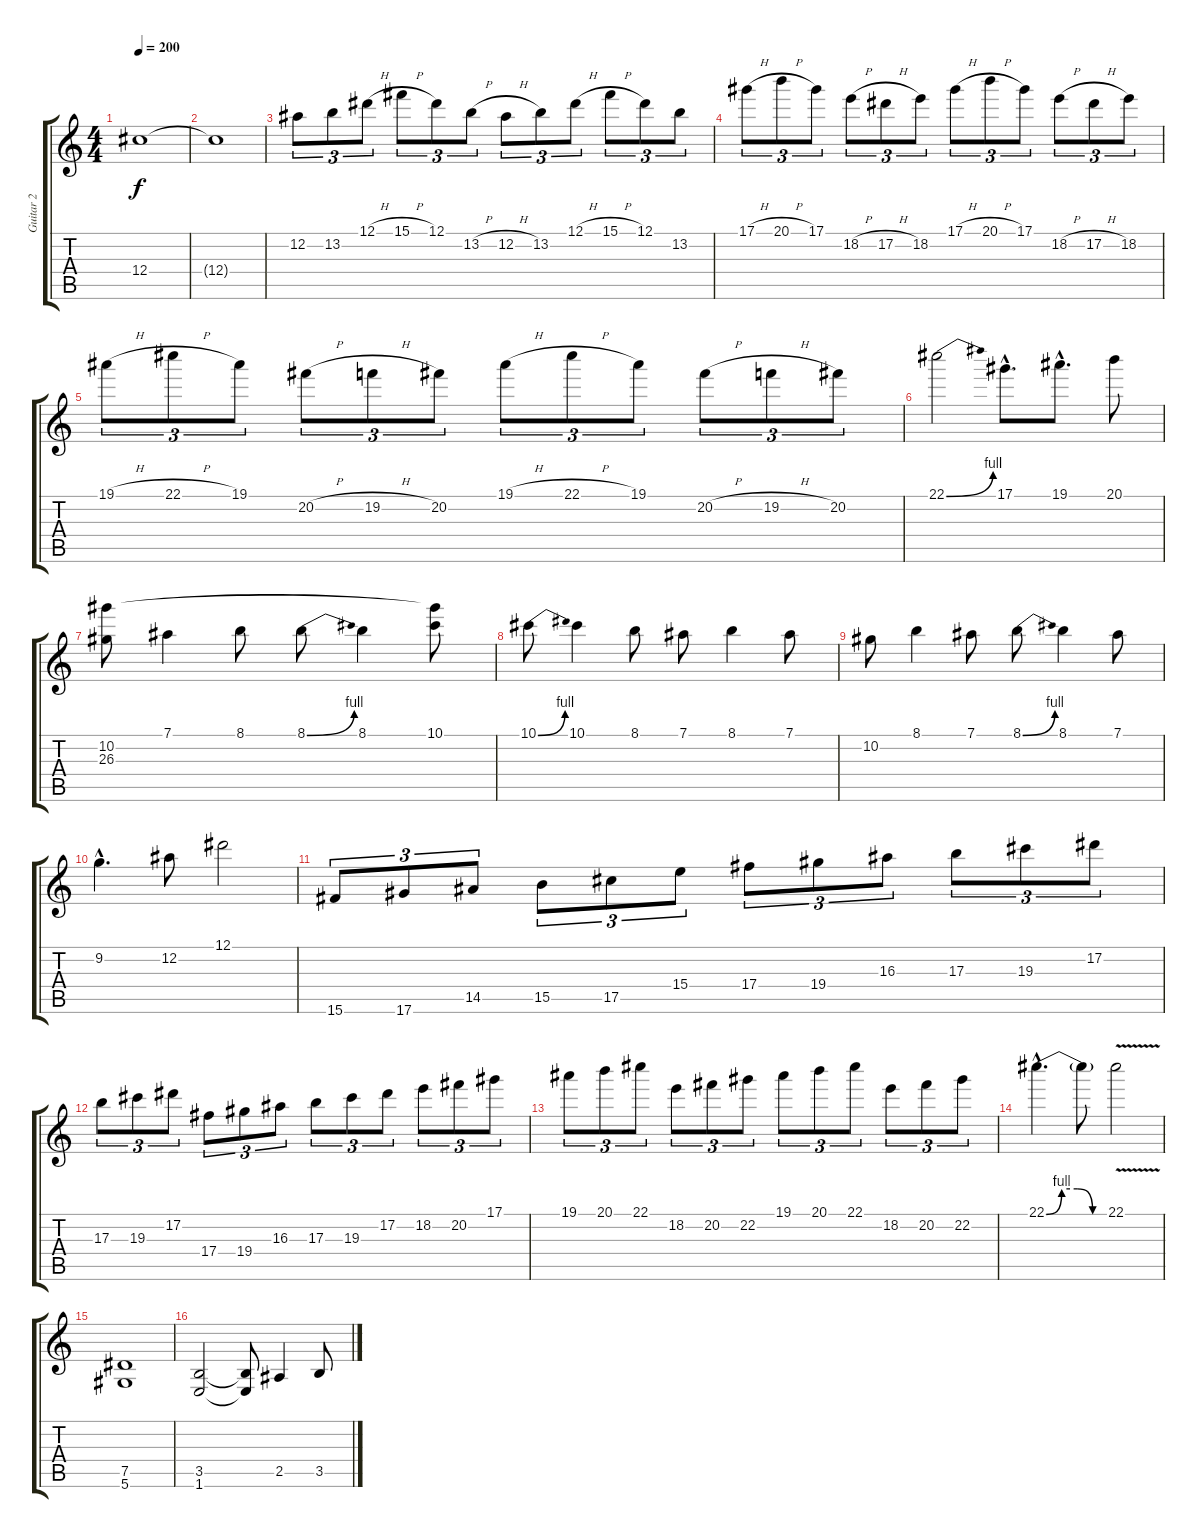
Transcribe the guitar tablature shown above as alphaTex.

\track ("Guitar 2" "Guitar 2") {instrument distortionguitar}
\staff {score tabs}
\tuning (Eb4 Bb3 Gb3 Db3 Ab2 Eb2) {hide}
\ts (4 4)
\tempo 200
\clef g2
\ks c
12.4.1{dy f} |
12.4{t}.1 |
12.2.8{tu (3 2)} 13.2.8{tu (3 2)} 12.1{h}.8{tu (3 2)} 15.1{h}.8{tu (3 2)} 12.1.8{tu (3 2)} 13.2{h}.8{tu (3 2)} 12.2{h}.8{tu (3 2)} 13.2.8{tu (3 2)} 12.1{h}.8{tu (3 2)} 15.1{h}.8{tu (3 2)} 12.1.8{tu (3 2)} 13.2.8{tu (3 2)} |
17.1{h}.8{tu (3 2)} 20.1{h}.8{tu (3 2)} 17.1.8{tu (3 2)} 18.2{h}.8{tu (3 2)} 17.2{h}.8{tu (3 2)} 18.2.8{tu (3 2)} 17.1{h}.8{tu (3 2)} 20.1{h}.8{tu (3 2)} 17.1.8{tu (3 2)} 18.2{h}.8{tu (3 2)} 17.2{h}.8{tu (3 2)} 18.2.8{tu (3 2)} |
19.1{h}.8{tu (3 2)} 22.1{h}.8{tu (3 2)} 19.1.8{tu (3 2)} 20.2{h}.8{tu (3 2)} 19.2{h}.8{tu (3 2)} 20.2.8{tu (3 2)} 19.1{h}.8{tu (3 2)} 22.1{h}.8{tu (3 2)} 19.1.8{tu (3 2)} 20.2{h}.8{tu (3 2)} 19.2{h}.8{tu (3 2)} 20.2.8{tu (3 2)} |
22.1{be (bend 0 0 60 4)}.2 17.1{hac}.8{d} 19.1{hac}.8{d} 20.1.8 |
(10.2 26.3).8 7.1.4 8.1.8 8.1{be (bend 0 0 60 4)}.8 8.1.4 (10.1 26.3{t}).8 |
10.1{be (bend 0 0 60 4)}.8 10.1.4 8.1.8 7.1.8 8.1.4 7.1.8 |
10.2.8 8.1.4 7.1.8 8.1{be (bend 0 0 60 4)}.8 8.1.4 7.1.8 |
9.2{hac}.4{d} 12.2.8 12.1.2 |
15.6.8{tu (3 2)} 17.6.8{tu (3 2)} 14.5.8{tu (3 2)} 15.5.8{tu (3 2)} 17.5.8{tu (3 2)} 15.4.8{tu (3 2)} 17.4.8{tu (3 2)} 19.4.8{tu (3 2)} 16.3.8{tu (3 2)} 17.3.8{tu (3 2)} 19.3.8{tu (3 2)} 17.2.8{tu (3 2)} |
17.3.8{tu (3 2)} 19.3.8{tu (3 2)} 17.2.8{tu (3 2)} 17.4.8{tu (3 2)} 19.4.8{tu (3 2)} 16.3.8{tu (3 2)} 17.3.8{tu (3 2)} 19.3.8{tu (3 2)} 17.2.8{tu (3 2)} 18.2.8{tu (3 2)} 20.2.8{tu (3 2)} 17.1.8{tu (3 2)} |
19.1.8{tu (3 2)} 20.1.8{tu (3 2)} 22.1.8{tu (3 2)} 18.2.8{tu (3 2)} 20.2.8{tu (3 2)} 22.2.8{tu (3 2)} 19.1.8{tu (3 2)} 20.1.8{tu (3 2)} 22.1.8{tu (3 2)} 18.2.8{tu (3 2)} 20.2.8{tu (3 2)} 22.2.8{tu (3 2)} |
22.1{be (custom 0 0 15 4 30 4 45 0 60 0) hac}.4{d} 22.1{t}.8 22.1{v}.2 |
(7.5 5.6).1 |
(3.5 1.6).2 (3.5{t} 1.6{t}).8 2.5.4 3.5.8
